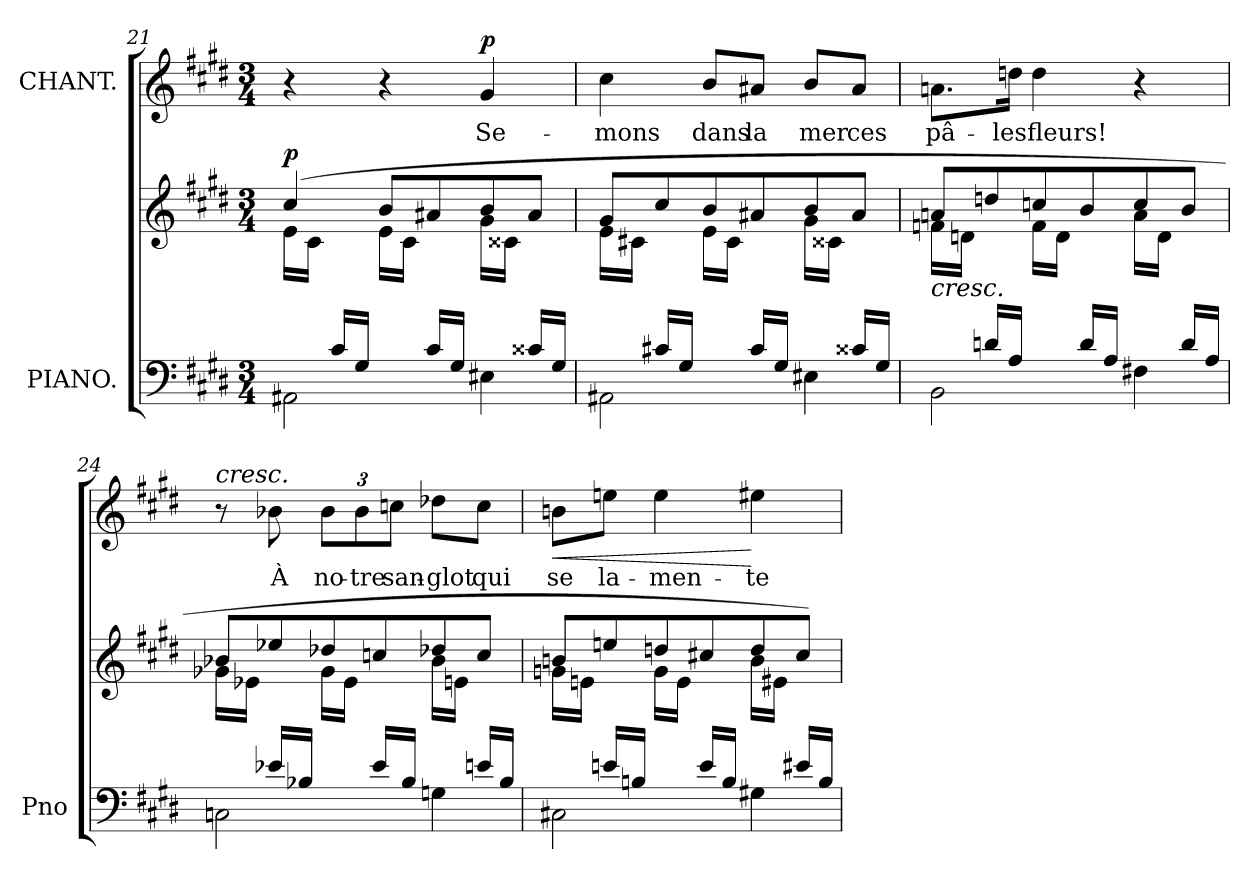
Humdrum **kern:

**kern	**kern	**dynam	**kern	**text	**dynam
*part2	*part2	*part2	*part1	*part1	*part1
*staff3	*staff2	*staff2/3	*staff1	*staff1	*staff1
*I"PIANO.	*	*	*I"CHANT.	*	*
*I'Pno	*	*	*	*	*
*clefF4	*clefG2	*	*clefG2	*	*
*k[f#c#g#d#]	*k[f#c#g#d#]	*	*k[f#c#g#d#]	*	*
*M3/4	*M3/4	*	*M3/4	*	*
=21	=21	=21	=21	=21	=21
*^	*^	*	*	*	*
!	!	!	!	!LO:DY:a	!	!	!
8ryy	2AA#X\	(>4cc#/	16e\LL	p	4r	.	.
.	.	.	16c#\JJ	.	.	.	.
16c#/LL	.	.	8ryy	.	.	.	.
16G#/JJ	.	.	.	.	.	.	.
8ryy	.	8b/L	16e\LL	.	4r	.	.
.	.	.	16c#\JJ	.	.	.	.
16c#/LL	.	8a#X/	8ryy	.	.	.	.
16G#/JJ	.	.	.	.	.	.	.
!	!	!	!	!	!	!LO:LY:b	!LO:DY:a
8ryy	4E#X\	8b/	16g#\LL	.	4g#/	Se-	p
.	.	.	16c##X\JJ	.	.	.	.
16c##X/LL	.	8a#/J	8ryy	.	.	.	.
16G#/JJ	.	.	.	.	.	.	.
=22	=22	=22	=22	=22	=22	=22	=22
!	!	!	!	!	!	!LO:LY:b	!
8ryy	2AA#X\	8g#/L	16e\LL	.	4cc#\	-mons	.
.	.	.	16c#X\JJ	.	.	.	.
16c#X/LL	.	8cc#/	8ryy	.	.	.	.
16G#/JJ	.	.	.	.	.	.	.
!	!	!	!	!	!	!LO:LY:b	!
8ryy	.	8b/	16e\LL	.	8b/L	dans	.
.	.	.	16c#\JJ	.	.	.	.
!	!	!	!	!	!	!LO:LY:b	!
16c#/LL	.	8a#X/	8ryy	.	8a#X/J	la	.
16G#/JJ	.	.	.	.	.	.	.
*	*	*	*	*	*MM72	*	*
!	!	!	!	!	!	!LO:LY:b	!
8ryy	4E#X\	8b/	16g#\LL	.	8b/L	mer	.
.	.	.	16c##X\JJ	.	.	.	.
!	!	!	!	!	!	!LO:LY:b	!
16c##X/LL	.	8a#/J	8ryy	.	8a#/J	ces	.
16G#/JJ	.	.	.	.	.	.	.
!!LO:LB:g=z
=23	=23	=23	=23	=23	=23	=23	=23
!	!	!LO:TX:b:i:t=cresc.	!	!	!	!	!
!	!	!	!	!	!	!LO:LY:b	!
8ryy	2BB\	8an/L	16fn\LL	.	8.an\L	pâ-	.
.	.	.	16dn\JJ	.	.	.	.
16dn/LL	.	8ddn/	8ryy	.	.	.	.
!	!	!	!	!	!	!LO:LY:b	!
16A/JJ	.	.	.	.	16ddn\Jk	-les	.
!	!	!	!	!	!	!LO:LY:b	!
8ryy	.	8ccn/	16f\LL	.	4dd\	fleurs!	.
.	.	.	16d\JJ	.	.	.	.
16d/LL	.	8b/	8ryy	.	.	.	.
16A/JJ	.	.	.	.	.	.	.
8ryy	4F#X\	8cc/	16a\LL	.	4r	.	.
.	.	.	16d\JJ	.	.	.	.
16d/LL	.	8b/J	8ryy	.	.	.	.
16A/JJ	.	.	.	.	.	.	.
=24	=24	=24	=24	=24	=24	=24	=24
!	!	!	!	!	!LO:TX:a:i:t=cresc.	!	!
8ryy	2Cn\	8b-X/L	16g-X\LL	.	8r	.	.
.	.	.	16e-X\JJ	.	.	.	.
!	!	!	!	!	!	!LO:LY:b	!
16e-X/LL	.	8ee-X/	8ryy	.	8b-X\	À	.
16B-X/JJ	.	.	.	.	.	.	.
*	*	*	*	*	*Xbrackettup	*	*
!	!	!	!	!	!	!LO:LY:b	!
8ryy	.	8dd-X/	16g-\LL	.	12b-\L	no-	.
.	.	.	16e-\JJ	.	.	.	.
!	!	!	!	!	!	!LO:LY:b	!
.	.	.	.	.	12b-\	-tre	.
16e-/LL	.	8ccn/	8ryy	.	.	.	.
!	!	!	!	!	!	!LO:LY:b	!
.	.	.	.	.	12ccn\J	san-	.
16B-/JJ	.	.	.	.	.	.	.
!	!	!	!	!	!	!LO:LY:b	!
8rAyy	4Gn\	8dd-X/	16b-\LL	.	8dd-X\L	-glot	.
.	.	.	16en\JJ	.	.	.	.
!	!	!	!	!	!	!LO:LY:b	!
16en/LL	.	8cc/J	8ryy	.	8cc\J	qui	.
16B-/JJ	.	.	.	.	.	.	.
!!LO:LB:g=z
=25	=25	=25	=25	=25	=25	=25	=25
!	!	!	!	!	!	!LO:LY:b	!LO:HP:b
8ryy	2C#X\	8bn/L	16gn\LL	.	8bn\L	se	<
.	.	.	16en\JJ	.	.	.	.
!	!	!	!	!	!	!LO:LY:b	!
16en/LL	.	8een/	8ryy	.	8een\J	la-	.
16Bn/JJ	.	.	.	.	.	.	.
!	!	!	!	!	!	!LO:LY:b	!
8ryy	.	8ddn/	16g\LL	.	4ee\	-men-	.
.	.	.	16e\JJ	.	.	.	.
16e/LL	.	8cc#X/	8ryy	.	.	.	.
16B/JJ	.	.	.	.	.	.	.
!	!	!	!	!	!	!LO:LY:b	!
8rAyy	4G#X\	8dd/	16b\LL	.	4ee#X\	-te	[
.	.	.	16e#X\JJ	.	.	.	.
16e#X/LL	.	8cc#/J)	8ryy	.	.	.	.
16B/JJ	.	.	.	.	.	.	.
*v	*v	*	*	*	*	*	*
*	*v	*v	*	*	*	*
=	=	=	=	=	=
*-	*-	*-	*-	*-	*-
